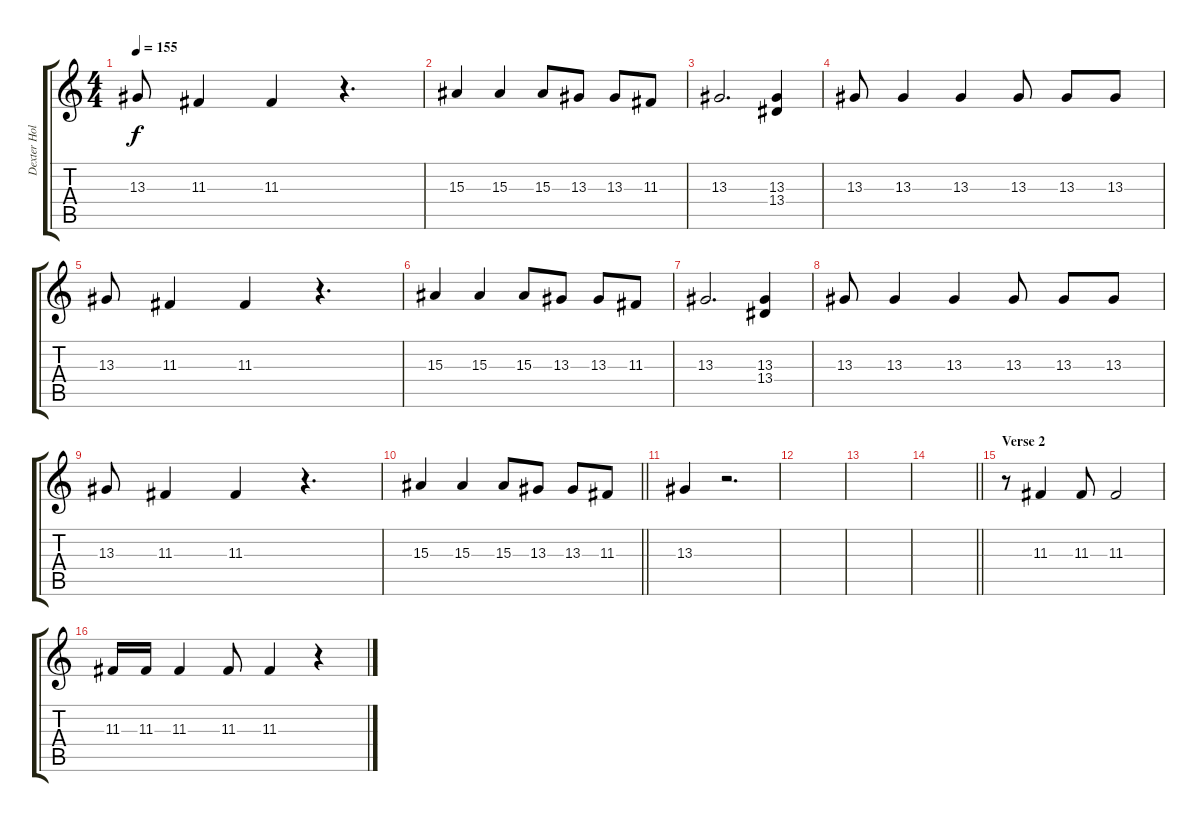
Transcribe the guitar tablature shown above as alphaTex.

\track ("Dexter Holland - Vocals" "Dexter Hol") {instrument altosax}
\staff {score tabs}
\tuning (E4 B3 G3 D3 A2 E2) {hide}
\ts (4 4)
\tempo 155
\clef g2
\ks c
13.3.8{dy f} 11.3.4 11.3.4 r.4{d} |
15.3.4 15.3.4 15.3.8 13.3.8 13.3.8 11.3.8 |
13.3.2{d} (13.3 13.4).4 |
13.3.8 13.3.4 13.3.4 13.3.8 13.3.8 13.3.8 |
13.3.8 11.3.4 11.3.4 r.4{d} |
15.3.4 15.3.4 15.3.8 13.3.8 13.3.8 11.3.8 |
13.3.2{d} (13.3 13.4).4 |
13.3.8 13.3.4 13.3.4 13.3.8 13.3.8 13.3.8 |
13.3.8 11.3.4 11.3.4 r.4{d} |
\barLineRight lightlight
15.3.4 15.3.4 15.3.8 13.3.8 13.3.8 11.3.8 |
13.3.4 r.2{d} |
|
|
\barLineRight lightlight
|
\section ("" "Verse 2")
r.8 11.3.4 11.3.8 11.3.2 |
11.3.16 11.3.16 11.3.4 11.3.8 11.3.4 r.4
